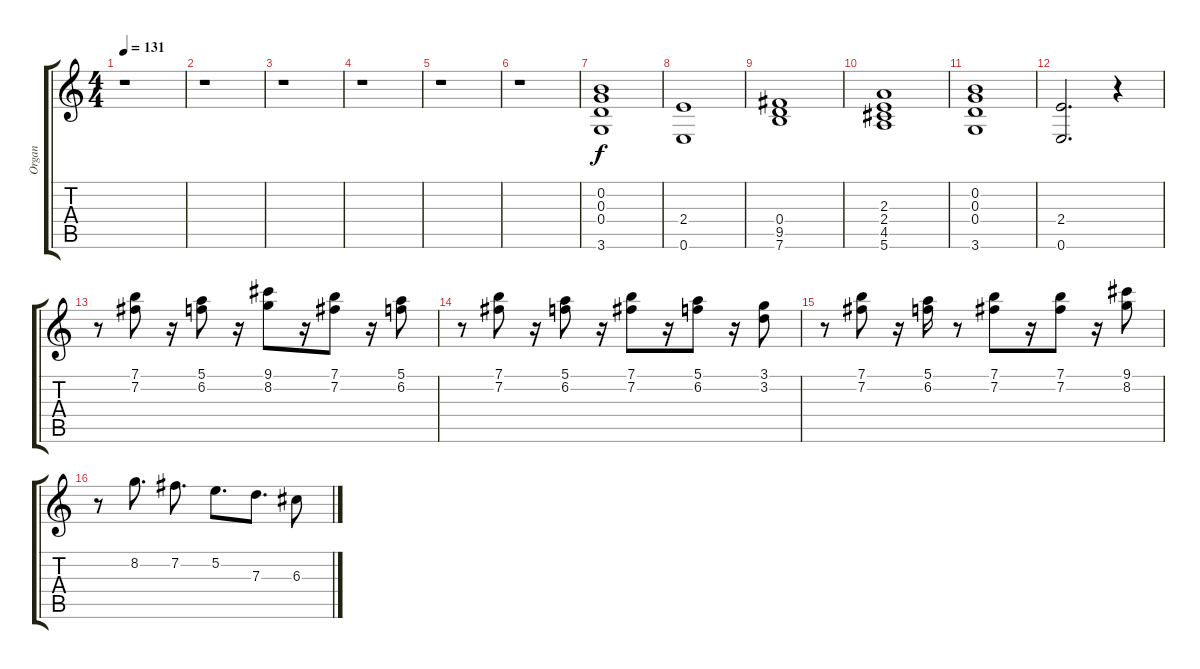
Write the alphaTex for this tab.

\track ("Organ" "Organ") {instrument rockorgan}
\staff {score tabs}
\tuning (E5 B4 G4 D4 A3 E3) {hide}
\ts (4 4)
\tempo 131
\clef g2
\ks c
r.1{dy ff} |
r.1 |
r.1 |
r.1 |
r.1 |
r.1 |
(0.2 0.3 0.4 3.6).1{dy f volume 6} |
(2.4 0.6).1 |
(0.4 9.5 7.6).1 |
(2.3 2.4 4.5 5.6).1 |
(0.2 0.3 0.4 3.6).1 |
(2.4 0.6).2{d} r.4 |
r.8 (7.1 7.2).8 r.16 (5.1 6.2).8 r.16 (9.1 8.2).8 r.16 (7.1 7.2).8 r.16 (5.1 6.2).8 |
r.8 (7.1 7.2).8 r.16 (5.1 6.2).8 r.16 (7.1 7.2).8 r.16 (5.1 6.2).8 r.16 (3.1 3.2).8 |
r.8 (7.1 7.2).8 r.16 (5.1 6.2).16 r.8 (7.1 7.2).8 r.16 (7.1 7.2).8 r.16 (9.1 8.2).8 |
r.8 8.2.8{d} 7.2.8{d} 5.2.8{d} 7.3.8{d} 6.3.8
